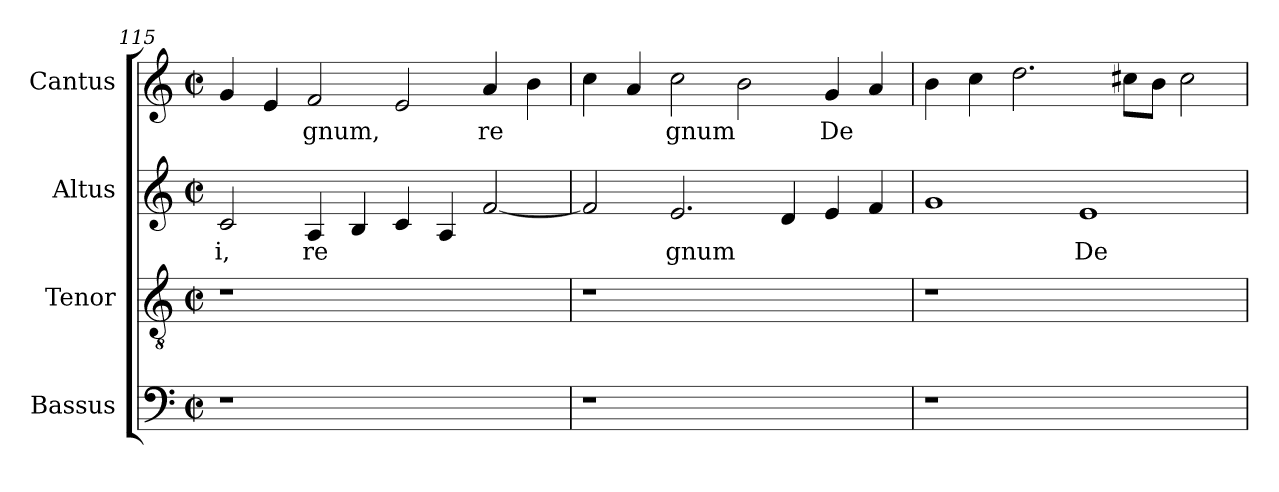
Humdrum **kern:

**kern	**kern	**kern	**text	**kern	**text
*part4	*part3	*part2	*part2	*part1	*part1
*staff4	*staff3	*staff2	*staff2	*staff1	*staff1
*I"Bassus	*I"Tenor	*I"Altus	*	*I"Cantus	*
*	*	*I'A	*	*I'C	*
*clefF4	*clefGv2	*clefG2	*	*clefG2	*
*k[]	*k[]	*k[]	*	*k[]	*
*C:	*C:	*C:	*	*C:	*
*M2/2	*M2/2	*M2/2	*	*M2/2	*
*met(c|)	*met(c|)	*met(c|)	*	*met(c|)	*
=115	=115	=115	=115	=115	=115
!	!	!	!LO:LY:b:cj	!	!LO:LY:b:cj
1r	1r	2c/	-i,	4g/	.
!	!	!	!	!	!LO:LY:b:cj
.	.	.	.	4e/	.
!	!	!	!LO:LY:b:cj	!	!LO:LY:b:cj
.	.	4A/	re-	2f/	gnum,
!	!	!	!LO:LY:b:cj	!	!
.	.	4B/	--	.	.
!	!	!	!LO:LY:b:cj	!	!LO:LY:b:cj
1ryy	1ryy	4c/	--	2e/	.
!	!	!	!LO:LY:b:cj	!	!
.	.	4A/	--	.	.
!	!	!	!LO:LY:b:cj	!	!LO:LY:b:cj
.	.	[<2f/	--	4a/	re
!	!	!	!	!	!LO:LY:b:cj
.	.	.	.	4b\	.
=116	=116	=116	=116	=116	=116
!	!	!	!LO:LY:b:cj	!	!LO:LY:b:cj
1r	1r	2f/]	--	4cc\	.
!	!	!	!	!	!LO:LY:b:cj
.	.	.	.	4a/	.
!	!	!	!LO:LY:b:cj	!	!LO:LY:b:cj
.	.	2.e/	-gnum	2cc\	gnum
!	!	!	!	!	!LO:LY:b:cj
1ryy	1ryy	.	.	2b\	.
!	!	!	!LO:LY:b:cj	!	!
.	.	4d/	.	.	.
!	!	!	!LO:LY:b:cj	!	!LO:LY:b:cj
.	.	4e/	.	4g/	De
!	!	!	!LO:LY:b:cj	!	!LO:LY:b:cj
.	.	4f/	.	4a/	.
!!LO:LB:g=z
=117	=117	=117	=117	=117	=117
!	!	!	!LO:LY:b:cj	!	!LO:LY:b:cj
1r	1r	1g	.	4b\	.
!	!	!	!	!	!LO:LY:b:cj
.	.	.	.	4cc\	.
!	!	!	!	!	!LO:LY:b:cj
.	.	.	.	2.dd\	.
!	!	!	!LO:LY:b:cj	!	!
1ryy	1ryy	1e	De	.	.
!	!	!	!	!	!LO:LY:b:cj
.	.	.	.	8cc#\L	.
!	!	!	!	!	!LO:LY:b:cj
.	.	.	.	8b\J	.
!	!	!	!	!	!LO:LY:b:cj
.	.	.	.	2cc#\	.
=	=	=	=	=	=
*-	*-	*-	*-	*-	*-
